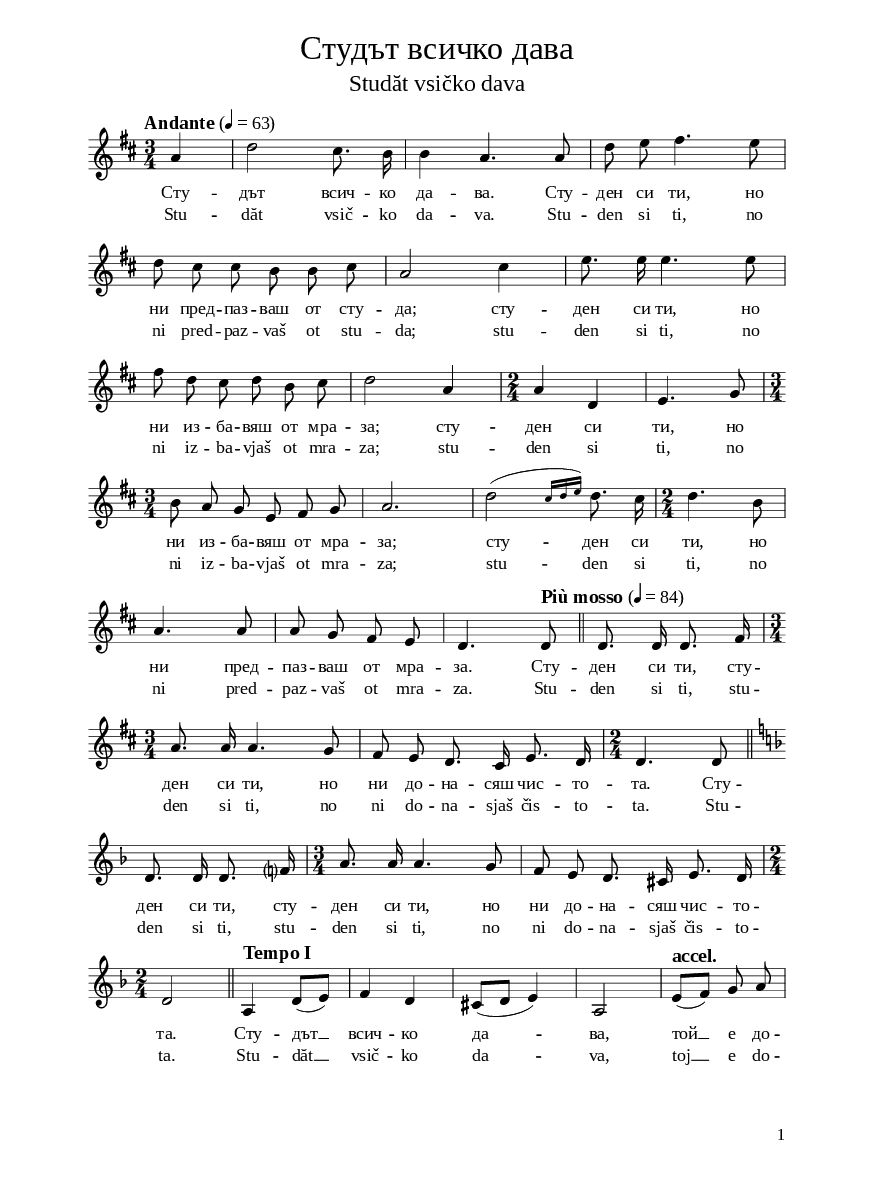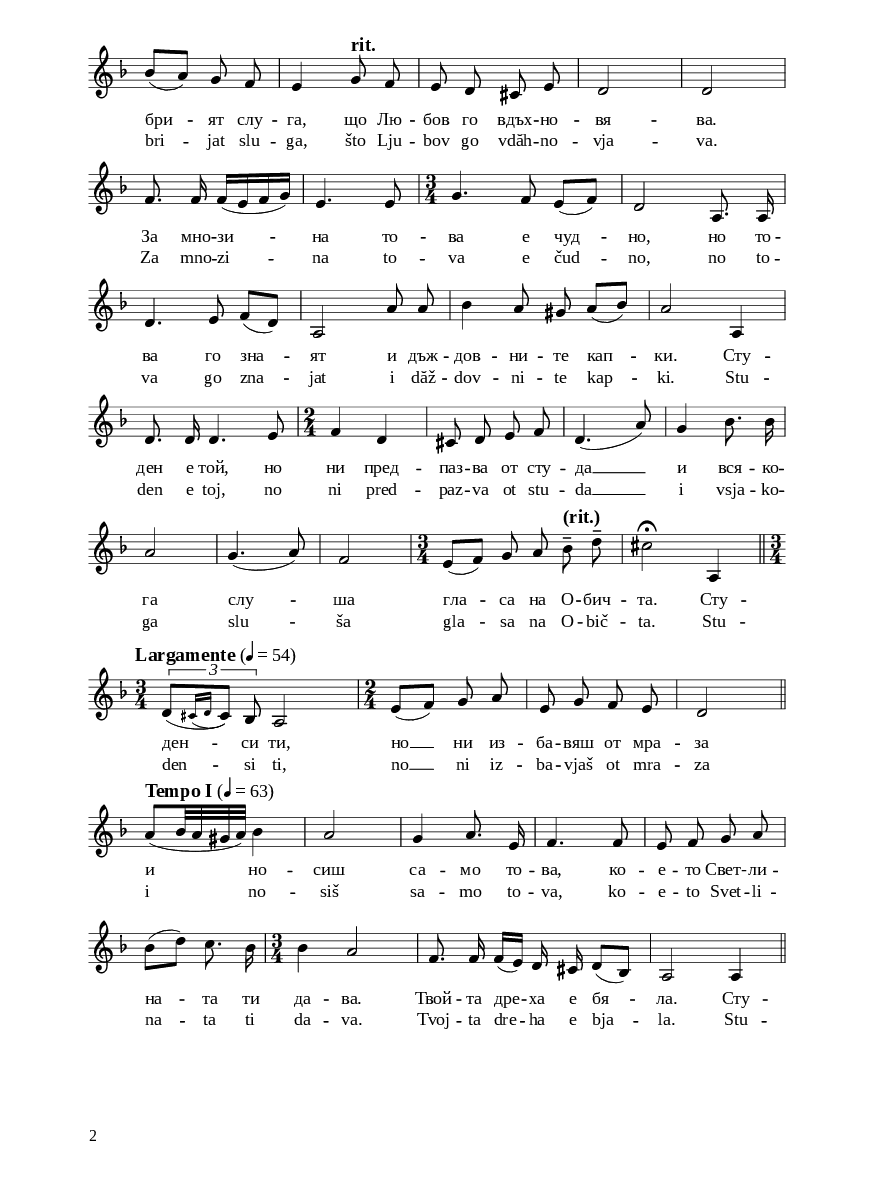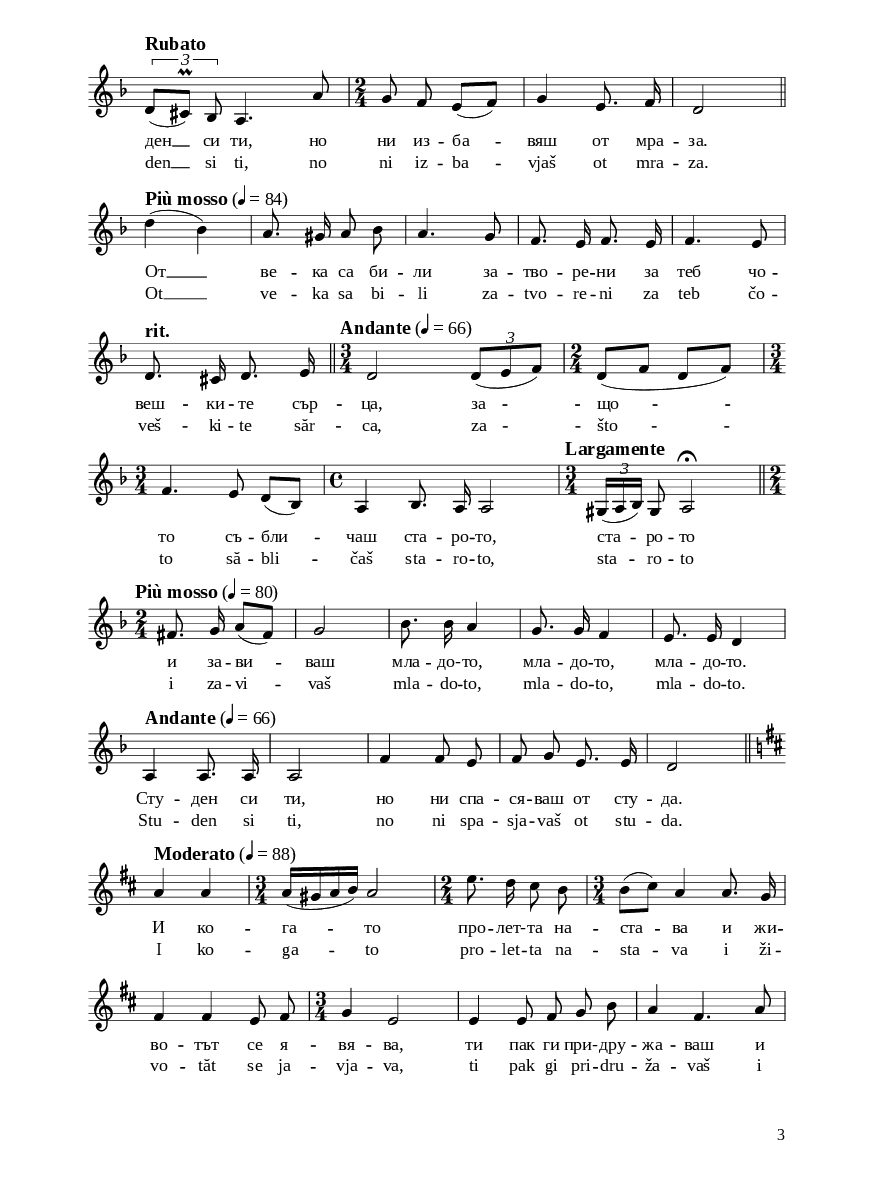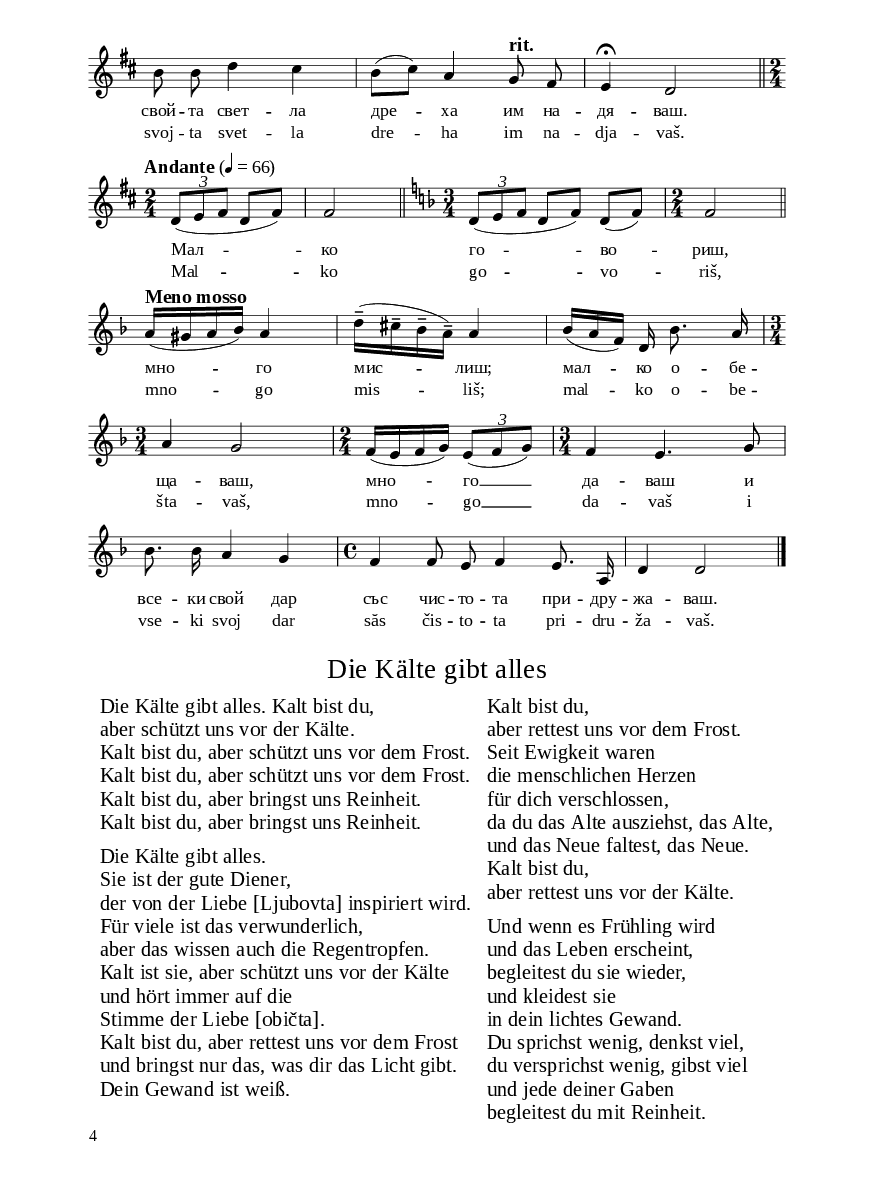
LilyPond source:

\version "2.24.4"

\include "include/globals.ily"

\bookpart {
  \label #'ref126
  \tocItem \markup "Студът всичко дава – Studăt vsičko dava"
  \paper {
    print-all-headers = ##t
    print-page-number = ##t
    print-first-page-number = ##t

    % put page numbers on the bottom
    oddHeaderMarkup = \markup ""
    evenHeaderMarkup = \markup ""
    oddFooterMarkup = \markup
    \fill-line {
      ""
      \if \should-print-page-number \fromproperty #'page:page-number-string
    }
    evenFooterMarkup = \markup
    \fill-line {
      \if \should-print-page-number \fromproperty #'page:page-number-string
      ""
    }

    left-margin = 1.5\cm
    right-margin = 1.5\cm
    top-margin = 1.2\cm
    bottom-margin = 1.0\cm
    ragged-bottom = ##t % do not spread the staves to fill the whole vertical space

    % change distance between staves
    system-system-spacing =
    #'((basic-distance . 16)
       (minimum-distance . 8)
       (padding . 2)
       (stretchability . 12))
  }

  \header {
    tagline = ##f
  }
  \score {
    \include "include/score-layout.ily"

    \new Voice \absolute {
      \clef treble
      \key d \major
      \time 3/4
      \tempoFunc "Andante" 4 "63"
      \autoBeamOff
      \partial 4
      a'4 | % 2
      d''2  cis''8.  b'16 | % 3
      b'4  a'4.  a'8 | % 4
      d''8  e''8  fis''4.  e''8
      \break | % 5
      d''8  cis''8  cis''8  b'8
      b'8  cis''8 | % 6
      a'2  cis''4 | % 7
      e''8.  e''16  e''4.  e''8
      \break | % 8
      fis''8  d''8  cis''8  d''8
      b'8  cis''8 | % 9
      d''2  a'4 |
      \time 2/4  |
      a'4  d'4 | % 11
      e'4.  g'8 \break | % 12
      \time 3/4  | % 12
      b'8  a'8  g'8  e'8  fis'8
      g'8 | % 13
      a'2. | % 14

      \afterGrace 32/33 d''2 ( {
        cis''16  [  d''16
        e''16 ] )
      }  d''8.  cis''16 | % 15

      \time 2/4  | % 15
      d''4.  b'8 \break | % 16
      a'4.  a'8 | % 17
      a'8  g'8  fis'8  e'8 | % 18
      d'4. \tempoFunc "Più mosso" 4 "84" d'8 | \bar "||" % 19
      d'8.  d'16  d'8.  fis'16 \break |
      \time 3/4  |
      a'8.  a'16  a'4.  g'8 | % 21
      fis'8  e'8  d'8.  cis'16  e'8.
      d'16 | % 22
      \time 2/4  | % 22
      d'4.  d'8 \break | \bar "||"  % 23
      \key d \minor d'8.  d'16  d'8.  f'?16 | % 24
      \time 3/4  | % 24
      a'8.  a'16  a'4.  g'8 | % 25
      f'8  e'8  d'8.  cis'16  e'8.
      d'16  % 26
      \break | % 27
      \time 2/4  | % 26
      d'2 \bar "||"
      | % 27
      \tempo "Tempo I" a4  d'8 ( [  e'8 ) ] | % 28
      f'4  d'4 | % 29
      cis'8 ( [  d'8 ]  e'4 ) |
      a2 | % 31
      \tempo "accel." e'8 ( [ f'8 ) ]
      g'8  a'8 \break | % 32
      bes'8 ( [  a'8 ) ]  g'8  f'8 | % 33
      e'4  \tempo "rit."g'8 f'8 | % 34
      e'8  d'8  cis'8  e'8 | % 35
      d'2 | % 36
      d'2 \break | % 37
      f'8.  f'16  f'16 ( [  e'16  f'16
      g'16 ) ] | % 38
      e'4.  e'8 | % 39
      \time 3/4  | % 39
      g'4.  f'8  e'8 ( [  f'8 ) ] |
      d'2  a8.  a16 \break | % 41
      d'4.  e'8  f'8 ( [  d'8 ) ] | % 42
      a2  a'8  a'8 | % 43
      bes'4  a'8  gis'8  a'8 ( [
      bes'8 ) ] | % 44
      a'2  a4 | % 45
      d'8.  d'16  d'4.  e'8 | % 46
      \time 2/4  | % 46
      f'4  d'4 | % 47
      cis'8  d'8  e'8  f'8 | % 48
      d'4. (  a'8 ) | % 49
      g'4  bes'8.  bes'16 \break |
      a'2 | % 51
      g'4. (  a'8 ) | % 52
      f'2 | % 53
      \time 3/4  | % 53
      e'8 ( [  f'8 ) ]  g'8  a'8
      \tempo "(rit.)" bes'8 -- d''8 -- | % 54
      cis''2 ^\fermata  a4 \time 3/4 \break | \bar "||"  % 55

      \tempoFunc "Largamente" 4 "54"
      \times 2/3  {
        \once \override Slur.positions = #'(-1 . -3.2)
        d'8[ \=1( \grace { cis'16 \=2([ d'16 ]}  cis'8 \=1)\=2)] bes8
      }
      a2 | % 56
      \time 2/4  | % 56
      e'8 ( [  f'8 ) ]  g'8  a'8  | % 57
      e'8  g'8  f'8  e'8 | % 58
      d'2 \break \bar "||"  % 59
      \tempoFunc "Tempo I" 4 "63"
      a'8 ( [  bes'32  a'32  gis'32
      a'32 ) ]  bes'4 |
      a'2 | % 61
      g'4  a'8.  e'16 | % 62
      f'4.  f'8 | % 63
      e'8  f'8  g'8  a'8 \break | % 64
      bes'8 ( [  d''8 ) ]  c''8.
      bes'16 | % 65
      \time 3/4  | % 65
      bes'4  a'2 | % 66
      f'8.  f'16  f'16 ( [  e'16 ) ]
      d'16  cis'16  d'8 ( [  bes8 ) ] | % 67
      a2  a4 \break \bar "||"  % 68
      \once \override TupletBracket.positions = #'(4.5 . 4.5)
      \times 2/3  {
        \tempo "Rubato" d'8 ( [ cis'8 \prall ])
        bes8
      }
      a4. a'8
      | % 69
      \time 2/4  | % 69
      g'8 f'8  e'8 ( [
      f'8 ) ] |
      g'4  e'8.  f'16 | % 71
      d'2 \bar "||"
      \break | % 72

      \tempoFunc "Più mosso" 4 "84" d''4 (bes'4)  | % 73
      a'8. gis'16  a'8  bes'8
      | % 74
      a'4.  g'8 | % 75
      f'8.  e'16  f'8.  e'16 | % 76
      f'4.  e'8 \break | % 77
      \tempo"rit." d'8. cis'16  d'8.
      e'16 \bar "||"  % 78
      \time 3/4  | % 78
      \tempoFunc "Andante" 4 "66" d'2
      \times 2/3  {
        d'8 ( [  e'8  f'8 ) ]
      }
      | % 79
      \time 2/4  | % 79
      d'8 ( [  f'8 ]  d'8 [  f'8 ) ] \break |
      \time 3/4  |
      f'4.  e'8  d'8 ( [  bes8 ) ] | % 81
      \time 4/4  | % 81
      a4  bes8.  a16  a2 | % 82
      \time 3/4  | % 82
      \times 2/3  {
        \tempo "Largamente" gis16 ( [ a16
        bes16 )]
      }
      gis8  a2 ^\fermata \bar "||"
      \break | % 83
      \time 2/4  | % 83
      \tempoFunc "Più mosso" 4 "80" fis'8.  g'16  a'8 ( [
      fis'8 ) ] | % 84
      g'2 | % 85
      bes'8.  bes'16  a'4 | % 86
      g'8.  g'16  f'4 | % 87
      e'8.
      e'16
      d'4

      \stemNeutral
      \break | % 88
      \tempoFunc "Andante" 4 "66" a4  a8.  a16 | % 89
      a2 |
      f'4  f'8  e'8 | % 91
      f'8  g'8  e'8.  e'16 | % 92
      d'2 \bar "||"
      \break | % 93

      \key d \major | % 93
      \tempoFunc "Moderato" 4 "88" a'4  a'4 | % 94
      \time 3/4  | % 94
      a'16 ( [  gis'16  a'16  b'16 ) ]
      a'2 | % 95
      \time 2/4  | % 95
      e''8.  d''16  cis''8  b'8 | % 96
      \time 3/4  | % 96
      b'8 ( [  cis''8 ) ]  a'4  a'8.
      g'16 \break | % 97
      fis'4  fis'4  e'8  fis'8 | % 98
      \time 3/4 g'4  e'2 | % 99
      e'4  e'8  fis'8  g'8  b'8
      |
      a'4  fis'4.  a'8  \break | % 101
      b'8  b'8  d''4  cis''4 | % 102
      b'8 ( [  cis''8 ) ]  a'4  \tempo"rit."g'8 fis'8 | % 103
      | % 103
      e'4 ^\fermata  d'2 \bar "||" |
      \break % 104

      \time 2/4
      % 104
      \tempoFunc "Andante" 4 "66"
      \times 2/3  {
        d'8 ( [  e'8  fis'8 ]
      }

      %\once \override TextScript.extra-offset = #'(-1 . 1)
      d'8

      [  fis'8 ) ] | % 105
      fis'2 \bar "||"  % 106
      \key d \minor
      \time 3/4  | % 106

      \times 2/3  {
        d'8 ( [  e'8  f'8 ]
      }
      d'8 [  f'8 ) ]  d'8 ( [  f'8 ) ] | % 107
      \time 2/4  | % 107
      f'2 \break \bar "||"  % 108

      \tempo "Meno mosso" a'16 ( [  gis'16  a'16  bes'16 ) ]
      a'4 | % 109
      d''16-- ( [  cis''16--  bes'16--  a'16--
      ) ]  a'4 |
      bes'16 ( [  a'16  f'16 )]  d'16
      bes'8.  a'16 \break | % 111
      \time 3/4  | % 111
      a'4 g'2 | % 112
      \time 2/4  | % 112
      f'16 ( [  e'16  f'16  g'16 ) ]

      \times 2/3  {
        e'8 ( [  f'8  g'8 ) ]
      }
      | % 113
      \time 3/4  | % 113
      f'4  e'4.  g'8 \break | % 114
      bes'8.  bes'16  a'4  g'4 | % 115
      \time 4/4  | % 115
      f'4  f'8  e'8  f'4  e'8.
      a16 | % 116

      d'4  d'2 \bar "|."

    }

    \addlyrics {
      Сту -- дът всич -- ко да -- ва. Сту
      -- ден си ти, но ни пред -- паз --
      ваш от сту -- да; сту -- ден си
      ти, но ни из -- ба -- вяш от мра
      -- за; сту -- ден си ти, но ни из
      -- ба -- вяш от мра -- за; сту -- ден
      си ти, но ни пред --
      паз -- ваш от мра -- за. Сту -- ден
      си ти, сту -- ден си ти, но ни
      до -- на -- сяш чис -- то -- та. Сту
      -- ден си ти, сту -- ден си ти,
      но ни до -- на -- сяш чис -- то --
      та. Сту -- дът __  всич -- ко да
      --  ва, той __  е до -- бри
      -- ят слу -- га, що Лю -- бов го
      вдъх -- но -- вя -- ва. За мно -- зи
      --   на то -- ва е чуд
      -- но, но то -- ва го зна --
      ят и дъж -- дов -- ни -- те кап
      -- ки. Сту -- ден е той, но ни
      пред -- паз -- ва от сту -- да __
      и вся -- ко -- га слу -- ша гла
      -- са на О -- бич -- та. Сту --
      ден  --   си ти, но __  ни
      из -- ба -- вяш от мра -- за и
      но -- сиш са -- мо
      то -- ва, ко -- е -- то "Свет-" -- ли --
      на -- та ти да -- ва. Твой -- та
      дре  -- ха е бя -- ла. Сту --
      ден __  си ти, но ни из -- ба
      -- вяш от мра -- за. От __  ве --
      ка са би -- ли за -- тво -- ре --
      ни за теб чо -- веш -- ки -- те
      сър -- ца, за --  що --
      то съ -- бли -- чаш ста --
      ро -- то, ста --  ро -- то и
      за -- ви -- ваш мла -- "до-" -- то,
      мла -- до -- то, мла -- до -- то. Сту --
      ден си ти, но ни спа -- ся -- ваш
      от сту -- да. И ко -- га --
      то про -- "лет-" -- та на -- ста
      -- ва и жи -- во -- тът се я --
      вя -- ва, ти пак ги "при-" -- дру --
      жа -- ваш и свой -- та свет -- ла
      дре -- ха им на -- дя -- ваш.
      Мал --  ко го --
      во -- риш, мно --
      го мис --   лиш;
      мал -- ко о -- бе -- ща -- ваш,
      мно --   го __  да --
      ваш и все -- ки свой дар със
      чис -- то -- та при -- дру -- жа --
      ваш.}

      \addlyrics {
        Stu -- dăt vsič -- ko da -- va. Stu
        -- den si ti, no ni pred -- paz --
        vaš ot stu -- da; stu -- den si
        ti, no ni iz -- ba -- vjaš ot mra
        -- za; stu -- den si ti, no ni iz
        -- ba -- vjaš ot mra -- za; stu -- den
        si ti, no ni pred --
        paz -- vaš ot mra -- za. Stu -- den
        si ti, stu -- den si ti, no ni
        do -- na -- sjaš čis -- to -- ta. Stu
        -- den si ti, stu -- den si ti,
        no ni do -- na -- sjaš čis -- to --
        ta. Stu -- dăt __  vsič -- ko da
        --  va, toj __  e do -- bri
        -- jat slu -- ga, što Lju -- bov go
        vdăh -- no -- vja -- va. Za mno -- zi
        --   na to -- va e čud
        -- no, no to -- va go zna --
        jat i dăž -- dov -- ni -- te kap
        -- ki. Stu -- den e toj, no ni
        pred -- paz -- va ot stu -- da __
        i vsja -- ko -- ga slu -- ša gla
        -- sa na O -- bič -- ta. Stu --
        den  --   si ti, no __  ni
        iz -- ba -- vjaš ot mra -- za i
        no -- siš sa -- mo
        to -- va, ko -- e -- to Svet -- li --
        na -- ta ti da -- va. Tvoj -- ta
        dre -- ha e bja -- la. Stu --
        den __  si ti, no ni iz -- ba
        -- vjaš ot mra -- za. Ot __  ve --
        ka sa bi -- li za -- tvo -- re --
        ni za teb čo -- veš -- ki -- te
        săr -- ca, za --  što --
        to să -- bli -- čaš sta --
        ro -- to, sta --  ro -- to i
        za -- vi -- vaš mla -- do -- to,
        mla -- do -- to, mla -- do -- to. Stu --
        den si ti, no ni spa -- sja -- vaš
        ot stu -- da. I ko -- ga --
        to pro -- let -- ta na -- sta
        -- va i ži -- vo -- tăt se ja --
        vja -- va, ti pak gi pri -- dru --
        ža -- vaš i svoj -- ta svet -- la
        dre -- ha im na -- dja -- vaš.
        Mal --  ko go --
        vo -- riš, mno --
        go mis --   liš;
        mal -- ko o -- be -- šta -- vaš,
        mno --   go __  da --
        vaš i vse -- ki svoj dar săs
        čis -- to -- ta pri -- dru -- ža --
        vaš.}

        \header {
          title = \titleFunc "Студът всичко дава" "Studăt vsičko dava"
        }

        \midi{}

      } % score


      \markup \vspace #1

      % include foreign translation(s) of the song
      \version "2.24.4"

\markup \fill-line { \fontsize #deTitleFontSize "Die Kälte gibt alles" }

\markup \null
\markup \null
\markup \abs-fontsize #10 {

  \override #`(baseline-skip . ,deCoupletBaselineSkip)

  \column {



    \line { " "  Die Kälte gibt alles. Kalt bist du,}

    \line { " " aber schützt uns vor der Kälte.}

    \line { " " Kalt bist du, aber schützt uns vor dem Frost.}

    \line { " "  Kalt bist du, aber schützt uns vor dem Frost.}

    \line { " "  Kalt bist du, aber bringst uns Reinheit.}

    \line { " "   Kalt bist du, aber bringst uns Reinheit.}

     \vspace #0.5


    \line { " "  Die Kälte gibt alles.}

    \line { " "  Sie ist der gute Diener,}

    \line { " " der von der Liebe [Ljubovta] inspiriert wird.}

    \line { " "  Für viele ist das verwunderlich,}

    \line { " " aber das wissen auch die Regentropfen.}

    \line { " "  Кalt ist sie, aber schützt uns vor der Kälte}

    \line { " " und hört immer auf die }
    
    \line { " " Stimme der Liebe [običta].}

    \line { " "  Kalt bist du, aber rettest uns vor dem Frost}

    \line { " " und bringst nur das, was dir das Licht gibt.}

    \line { " " Dein Gewand ist weiß.}
 

  }


\override #`(baseline-skip . ,deCoupletBaselineSkip)
 
  \column {
    
   \line { " " Kalt bist du, }
    \line { " "   aber rettest uns vor dem Frost.}

    \line { " " Seit Ewigkeit waren }
     \line { " "  die menschlichen Herzen}

    \line { " "   für dich verschlossen,}

    \line { " " da du das Alte ausziehst, das Alte, }

    \line { " " und das Neue faltest, das Neue.}

    \line { " "  Kalt bist du, }
    \line { " "        aber rettest uns vor der Kälte.}
        \vspace #0.5

    \line { " " Und wenn es Frühling wird}

    \line { " " und das Leben erscheint,}

    \line { " " begleitest du sie wieder,}

    \line { " " und kleidest sie }

     \line { " " in dein lichtes Gewand.}

    \line { " " Du sprichst wenig, denkst viel,}

    \line { " " du versprichst wenig, gibst viel}

    \line { " " und jede deiner Gaben }

    \line { " "  begleitest du mit Reinheit.}

  }
}


    } % bookpart
